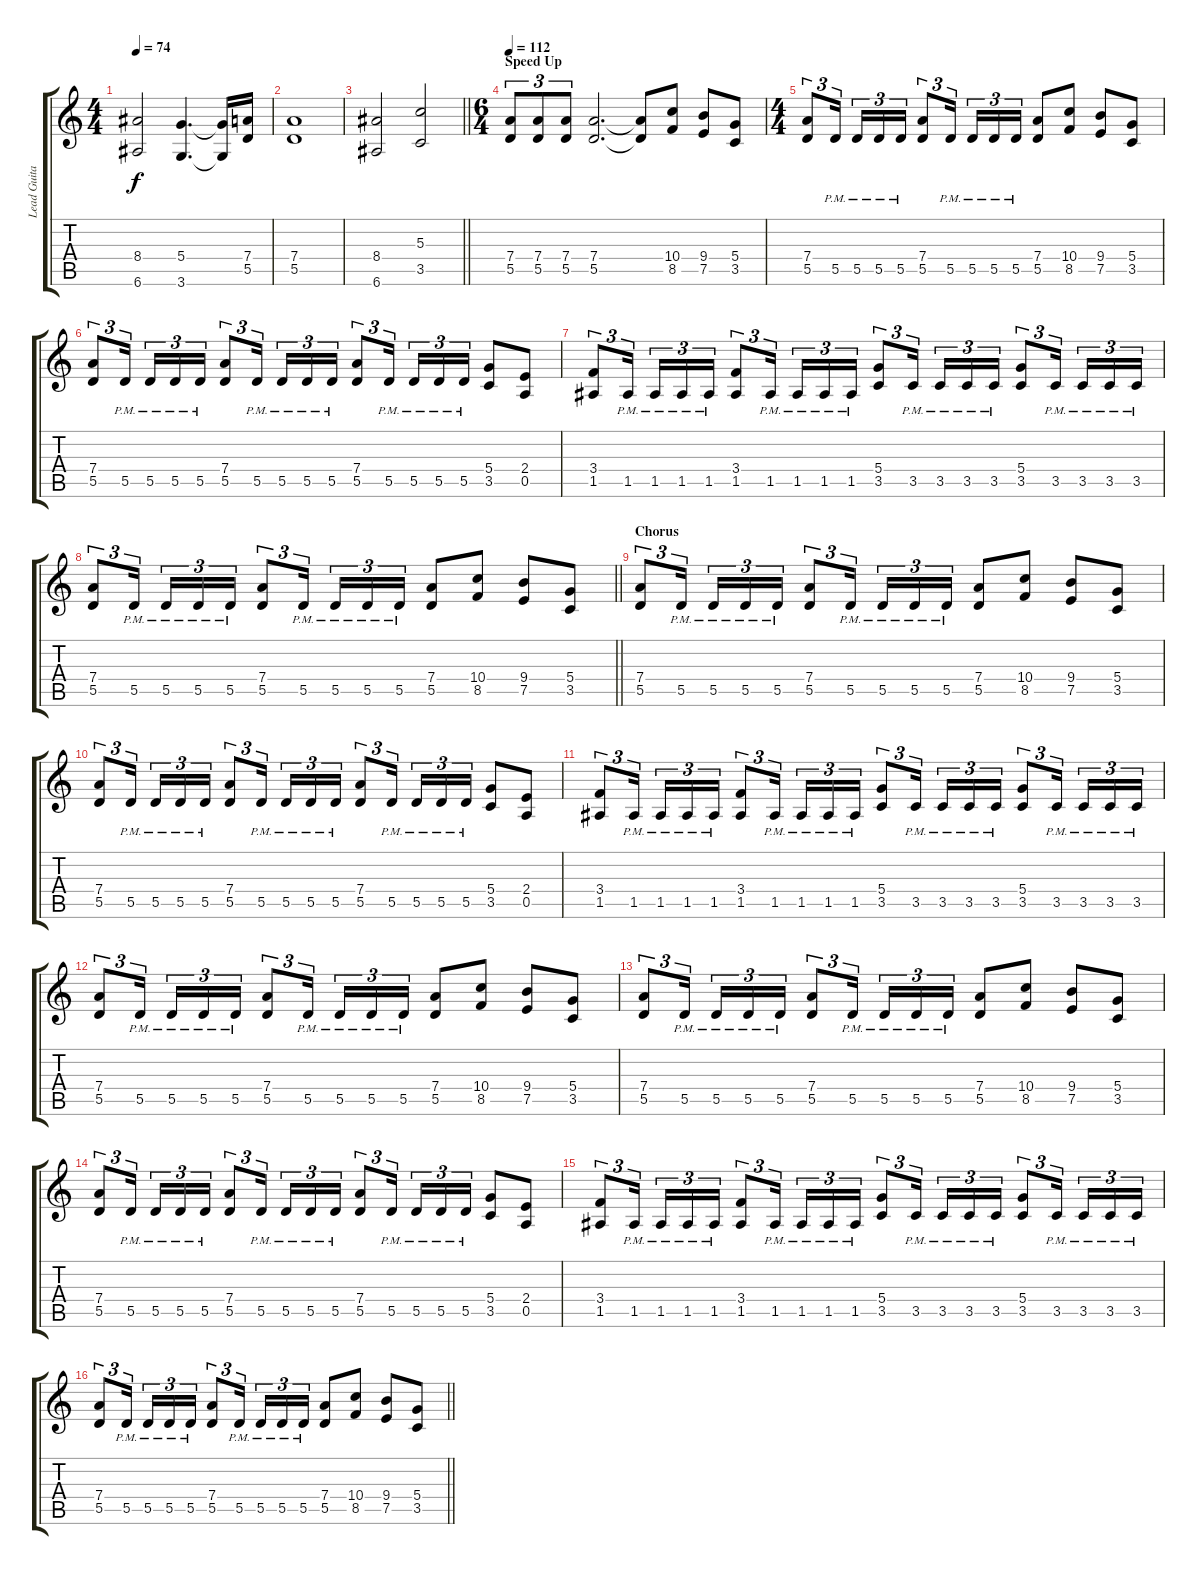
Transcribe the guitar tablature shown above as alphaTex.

\track ("Lead Guitar" "Lead Guita") {instrument distortionguitar}
\staff {score tabs}
\tuning (E4 B3 G3 D3 A2 E2) {hide}
\ts (4 4)
\tempo 74
\clef g2
\ks c
(8.4 6.6).2{dy f} (5.4 3.6).4{d} (5.4{t} 3.6{t}).16 (7.4 5.5).16 |
(7.4 5.5).1 |
\barLineRight lightlight
(8.4 6.6).2 (5.3 3.5).2 |
\ts (6 4)
\section ("" "Speed Up")
\tempo 112
(7.4 5.5).8{tu (3 2)} (7.4 5.5).8{tu (3 2)} (7.4 5.5).8{tu (3 2)} (7.4 5.5).2{d} (7.4{t} 5.5{t}).8 (10.4 8.5).8 (9.4 7.5).8 (5.4 3.5).8 |
\ts (4 4)
(7.4 5.5).8{tu (3 2)} 5.5{pm}.16{tu (3 2) beam splitsecondary} 5.5{pm}.16{tu (3 2)} 5.5{pm}.16{tu (3 2)} 5.5{pm}.16{tu (3 2)} (7.4 5.5).8{tu (3 2)} 5.5{pm}.16{tu (3 2) beam splitsecondary} 5.5{pm}.16{tu (3 2)} 5.5{pm}.16{tu (3 2)} 5.5{pm}.16{tu (3 2)} (7.4 5.5).8 (10.4 8.5).8 (9.4 7.5).8 (5.4 3.5).8 |
(7.4 5.5).8{tu (3 2)} 5.5{pm}.16{tu (3 2) beam splitsecondary} 5.5{pm}.16{tu (3 2)} 5.5{pm}.16{tu (3 2)} 5.5{pm}.16{tu (3 2)} (7.4 5.5).8{tu (3 2)} 5.5{pm}.16{tu (3 2) beam splitsecondary} 5.5{pm}.16{tu (3 2)} 5.5{pm}.16{tu (3 2)} 5.5{pm}.16{tu (3 2)} (7.4 5.5).8{tu (3 2)} 5.5{pm}.16{tu (3 2) beam splitsecondary} 5.5{pm}.16{tu (3 2)} 5.5{pm}.16{tu (3 2)} 5.5{pm}.16{tu (3 2)} (5.4 3.5).8 (2.4 0.5).8 |
(3.4 1.5).8{tu (3 2)} 1.5{pm}.16{tu (3 2) beam splitsecondary} 1.5{pm}.16{tu (3 2)} 1.5{pm}.16{tu (3 2)} 1.5{pm}.16{tu (3 2)} (3.4 1.5).8{tu (3 2)} 1.5{pm}.16{tu (3 2) beam splitsecondary} 1.5{pm}.16{tu (3 2)} 1.5{pm}.16{tu (3 2)} 1.5{pm}.16{tu (3 2)} (5.4 3.5).8{tu (3 2)} 3.5{pm}.16{tu (3 2) beam splitsecondary} 3.5{pm}.16{tu (3 2)} 3.5{pm}.16{tu (3 2)} 3.5{pm}.16{tu (3 2)} (5.4 3.5).8{tu (3 2)} 3.5{pm}.16{tu (3 2) beam splitsecondary} 3.5{pm}.16{tu (3 2)} 3.5{pm}.16{tu (3 2)} 3.5{pm}.16{tu (3 2)} |
\barLineRight lightlight
(7.4 5.5).8{tu (3 2)} 5.5{pm}.16{tu (3 2) beam splitsecondary} 5.5{pm}.16{tu (3 2)} 5.5{pm}.16{tu (3 2)} 5.5{pm}.16{tu (3 2)} (7.4 5.5).8{tu (3 2)} 5.5{pm}.16{tu (3 2) beam splitsecondary} 5.5{pm}.16{tu (3 2)} 5.5{pm}.16{tu (3 2)} 5.5{pm}.16{tu (3 2)} (7.4 5.5).8 (10.4 8.5).8 (9.4 7.5).8 (5.4 3.5).8 |
\section ("" "Chorus")
(7.4 5.5).8{tu (3 2)} 5.5{pm}.16{tu (3 2) beam splitsecondary} 5.5{pm}.16{tu (3 2)} 5.5{pm}.16{tu (3 2)} 5.5{pm}.16{tu (3 2)} (7.4 5.5).8{tu (3 2)} 5.5{pm}.16{tu (3 2) beam splitsecondary} 5.5{pm}.16{tu (3 2)} 5.5{pm}.16{tu (3 2)} 5.5{pm}.16{tu (3 2)} (7.4 5.5).8 (10.4 8.5).8 (9.4 7.5).8 (5.4 3.5).8 |
(7.4 5.5).8{tu (3 2)} 5.5{pm}.16{tu (3 2) beam splitsecondary} 5.5{pm}.16{tu (3 2)} 5.5{pm}.16{tu (3 2)} 5.5{pm}.16{tu (3 2)} (7.4 5.5).8{tu (3 2)} 5.5{pm}.16{tu (3 2) beam splitsecondary} 5.5{pm}.16{tu (3 2)} 5.5{pm}.16{tu (3 2)} 5.5{pm}.16{tu (3 2)} (7.4 5.5).8{tu (3 2)} 5.5{pm}.16{tu (3 2) beam splitsecondary} 5.5{pm}.16{tu (3 2)} 5.5{pm}.16{tu (3 2)} 5.5{pm}.16{tu (3 2)} (5.4 3.5).8 (2.4 0.5).8 |
(3.4 1.5).8{tu (3 2)} 1.5{pm}.16{tu (3 2) beam splitsecondary} 1.5{pm}.16{tu (3 2)} 1.5{pm}.16{tu (3 2)} 1.5{pm}.16{tu (3 2)} (3.4 1.5).8{tu (3 2)} 1.5{pm}.16{tu (3 2) beam splitsecondary} 1.5{pm}.16{tu (3 2)} 1.5{pm}.16{tu (3 2)} 1.5{pm}.16{tu (3 2)} (5.4 3.5).8{tu (3 2)} 3.5{pm}.16{tu (3 2) beam splitsecondary} 3.5{pm}.16{tu (3 2)} 3.5{pm}.16{tu (3 2)} 3.5{pm}.16{tu (3 2)} (5.4 3.5).8{tu (3 2)} 3.5{pm}.16{tu (3 2) beam splitsecondary} 3.5{pm}.16{tu (3 2)} 3.5{pm}.16{tu (3 2)} 3.5{pm}.16{tu (3 2)} |
(7.4 5.5).8{tu (3 2)} 5.5{pm}.16{tu (3 2) beam splitsecondary} 5.5{pm}.16{tu (3 2)} 5.5{pm}.16{tu (3 2)} 5.5{pm}.16{tu (3 2)} (7.4 5.5).8{tu (3 2)} 5.5{pm}.16{tu (3 2) beam splitsecondary} 5.5{pm}.16{tu (3 2)} 5.5{pm}.16{tu (3 2)} 5.5{pm}.16{tu (3 2)} (7.4 5.5).8 (10.4 8.5).8 (9.4 7.5).8 (5.4 3.5).8 |
(7.4 5.5).8{tu (3 2)} 5.5{pm}.16{tu (3 2) beam splitsecondary} 5.5{pm}.16{tu (3 2)} 5.5{pm}.16{tu (3 2)} 5.5{pm}.16{tu (3 2)} (7.4 5.5).8{tu (3 2)} 5.5{pm}.16{tu (3 2) beam splitsecondary} 5.5{pm}.16{tu (3 2)} 5.5{pm}.16{tu (3 2)} 5.5{pm}.16{tu (3 2)} (7.4 5.5).8 (10.4 8.5).8 (9.4 7.5).8 (5.4 3.5).8 |
(7.4 5.5).8{tu (3 2)} 5.5{pm}.16{tu (3 2) beam splitsecondary} 5.5{pm}.16{tu (3 2)} 5.5{pm}.16{tu (3 2)} 5.5{pm}.16{tu (3 2)} (7.4 5.5).8{tu (3 2)} 5.5{pm}.16{tu (3 2) beam splitsecondary} 5.5{pm}.16{tu (3 2)} 5.5{pm}.16{tu (3 2)} 5.5{pm}.16{tu (3 2)} (7.4 5.5).8{tu (3 2)} 5.5{pm}.16{tu (3 2) beam splitsecondary} 5.5{pm}.16{tu (3 2)} 5.5{pm}.16{tu (3 2)} 5.5{pm}.16{tu (3 2)} (5.4 3.5).8 (2.4 0.5).8 |
(3.4 1.5).8{tu (3 2)} 1.5{pm}.16{tu (3 2) beam splitsecondary} 1.5{pm}.16{tu (3 2)} 1.5{pm}.16{tu (3 2)} 1.5{pm}.16{tu (3 2)} (3.4 1.5).8{tu (3 2)} 1.5{pm}.16{tu (3 2) beam splitsecondary} 1.5{pm}.16{tu (3 2)} 1.5{pm}.16{tu (3 2)} 1.5{pm}.16{tu (3 2)} (5.4 3.5).8{tu (3 2)} 3.5{pm}.16{tu (3 2) beam splitsecondary} 3.5{pm}.16{tu (3 2)} 3.5{pm}.16{tu (3 2)} 3.5{pm}.16{tu (3 2)} (5.4 3.5).8{tu (3 2)} 3.5{pm}.16{tu (3 2) beam splitsecondary} 3.5{pm}.16{tu (3 2)} 3.5{pm}.16{tu (3 2)} 3.5{pm}.16{tu (3 2)} |
\barLineRight lightlight
(7.4 5.5).8{tu (3 2)} 5.5{pm}.16{tu (3 2) beam splitsecondary} 5.5{pm}.16{tu (3 2)} 5.5{pm}.16{tu (3 2)} 5.5{pm}.16{tu (3 2)} (7.4 5.5).8{tu (3 2)} 5.5{pm}.16{tu (3 2) beam splitsecondary} 5.5{pm}.16{tu (3 2)} 5.5{pm}.16{tu (3 2)} 5.5{pm}.16{tu (3 2)} (7.4 5.5).8 (10.4 8.5).8 (9.4 7.5).8 (5.4 3.5).8
